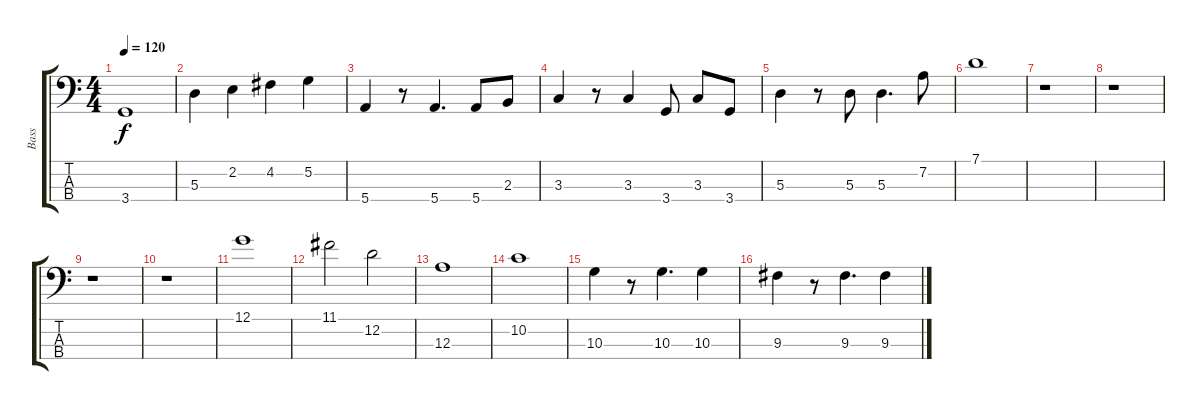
\track ("Bass" "Bass") {instrument electricbassfinger}
\staff {score tabs}
\tuning (G2 D2 A1 E1) {hide}
\ts (4 4)
\tempo 120
\clef f4
\ks c
3.4.1{dy f} |
5.3.4 2.2.4 4.2.4 5.2.4 |
5.4.4 r.8 5.4.4{d} 5.4.8 2.3.8 |
3.3.4 r.8 3.3.4 3.4.8 3.3.8 3.4.8 |
5.3.4 r.8 5.3.8 5.3.4{d} 7.2.8 |
7.1.1 |
r.1 |
r.1 |
r.1 |
r.1 |
12.1.1 |
11.1.2 12.2.2 |
12.3.1 |
10.2.1 |
10.3.4 r.8 10.3.4{d} 10.3.4 |
9.3.4 r.8 9.3.4{d} 9.3.4
